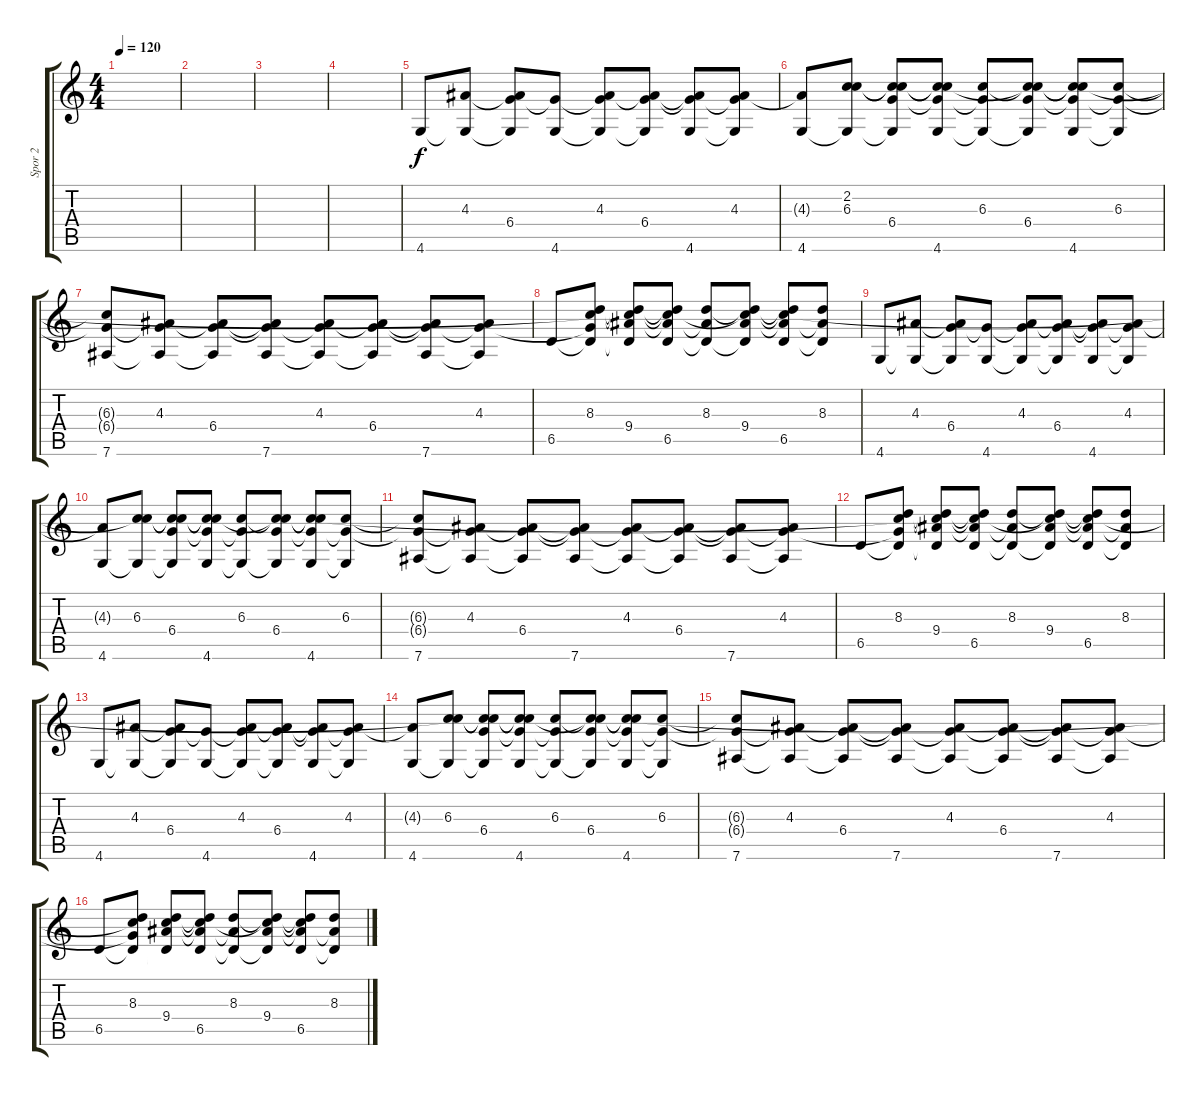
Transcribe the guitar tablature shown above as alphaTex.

\track ("Spor 2" "Spor 2") {instrument acousticguitarsteel}
\staff {score tabs}
\tuning (Eb4 Bb3 Gb3 Db3 Ab2 Eb2) {hide}
\ts (4 4)
\tempo 120
\clef g2
\ks c
|
|
|
|
4.6.8 (4.3 4.6{t}).8 (4.3{t} 6.4 4.6{t}).8 (6.4{t} 4.6).8 (4.3 6.4{t} 4.6{t}).8 (4.3{t} 6.4 4.6{t}).8 (4.3{t} 6.4{t} 4.6).8 (4.3 6.4{t} 4.6{t}).8 |
(4.3{t} 4.6).8 (2.2 6.3 4.6{t}).8 (2.2{t} 6.3{t} 6.4 4.6{t}).8 (2.2{t} 6.3{t} 6.4{t} 4.6).8 (6.3 6.4{t} 4.6{t}).8 (2.2{t} 6.3{t} 6.4 4.6{t}).8 (2.2{t} 6.3{t} 6.4{t} 4.6).8 (6.3 6.4{t} 4.6{t}).8 |
(6.3{t} 6.4{t} 7.6).8 (4.3 6.4{t} 7.6{t}).8 (4.3{t} 6.4 7.6{t}).8 (4.3{t} 6.4{t} 7.6).8 (4.3 6.4{t} 7.6{t}).8 (4.3{t} 6.4 7.6{t}).8 (4.3{t} 6.4{t} 7.6).8 (4.3 6.4{t} 7.6{t}).8 |
6.5.8 (2.2{t} 8.3 6.4{t} 6.5{t}).8 (2.2{t} 8.3{t} 9.4 6.5{t}).8 (2.2{t} 8.3{t} 9.4{t} 6.5).8 (8.3 9.4{t} 6.5{t}).8 (2.2{t} 8.3{t} 9.4 6.5{t}).8 (2.2{t} 8.3{t} 9.4{t} 6.5).8 (8.3 9.4{t} 6.5{t}).8 |
4.6.8 (4.3 4.6{t}).8 (4.3{t} 6.4 4.6{t}).8 (6.4{t} 4.6).8 (4.3 6.4{t} 4.6{t}).8 (4.3{t} 6.4 4.6{t}).8 (4.3{t} 6.4{t} 4.6).8 (4.3 6.4{t} 4.6{t}).8 |
(4.3{t} 4.6).8 (2.2{t} 6.3 4.6{t}).8 (2.2{t} 6.3{t} 6.4 4.6{t}).8 (2.2{t} 6.3{t} 6.4{t} 4.6).8 (6.3 6.4{t} 4.6{t}).8 (2.2{t} 6.3{t} 6.4 4.6{t}).8 (2.2{t} 6.3{t} 6.4{t} 4.6).8 (6.3 6.4{t} 4.6{t}).8 |
(6.3{t} 6.4{t} 7.6).8 (4.3 6.4{t} 7.6{t}).8 (4.3{t} 6.4 7.6{t}).8 (4.3{t} 6.4{t} 7.6).8 (4.3 6.4{t} 7.6{t}).8 (4.3{t} 6.4 7.6{t}).8 (4.3{t} 6.4{t} 7.6).8 (4.3 6.4{t} 7.6{t}).8 |
6.5.8 (2.2{t} 8.3 6.4{t} 6.5{t}).8 (2.2{t} 8.3{t} 9.4 6.5{t}).8 (2.2{t} 8.3{t} 9.4{t} 6.5).8 (8.3 9.4{t} 6.5{t}).8 (2.2{t} 8.3{t} 9.4 6.5{t}).8 (2.2{t} 8.3{t} 9.4{t} 6.5).8 (8.3 9.4{t} 6.5{t}).8 |
4.6.8 (4.3 4.6{t}).8 (4.3{t} 6.4 4.6{t}).8 (6.4{t} 4.6).8 (4.3 6.4{t} 4.6{t}).8 (4.3{t} 6.4 4.6{t}).8 (4.3{t} 6.4{t} 4.6).8 (4.3 6.4{t} 4.6{t}).8 |
(4.3{t} 4.6).8 (2.2{t} 6.3 4.6{t}).8 (2.2{t} 6.3{t} 6.4 4.6{t}).8 (2.2{t} 6.3{t} 6.4{t} 4.6).8 (6.3 6.4{t} 4.6{t}).8 (2.2{t} 6.3{t} 6.4 4.6{t}).8 (2.2{t} 6.3{t} 6.4{t} 4.6).8 (6.3 6.4{t} 4.6{t}).8 |
(6.3{t} 6.4{t} 7.6).8 (4.3 6.4{t} 7.6{t}).8 (4.3{t} 6.4 7.6{t}).8 (4.3{t} 6.4{t} 7.6).8 (4.3 6.4{t} 7.6{t}).8 (4.3{t} 6.4 7.6{t}).8 (4.3{t} 6.4{t} 7.6).8 (4.3 6.4{t} 7.6{t}).8 |
6.5.8 (2.2{t} 8.3 6.4{t} 6.5{t}).8 (2.2{t} 8.3{t} 9.4 6.5{t}).8 (2.2{t} 8.3{t} 9.4{t} 6.5).8 (8.3 9.4{t} 6.5{t}).8 (2.2{t} 8.3{t} 9.4 6.5{t}).8 (2.2{t} 8.3{t} 9.4{t} 6.5).8 (8.3 9.4{t} 6.5{t}).8
